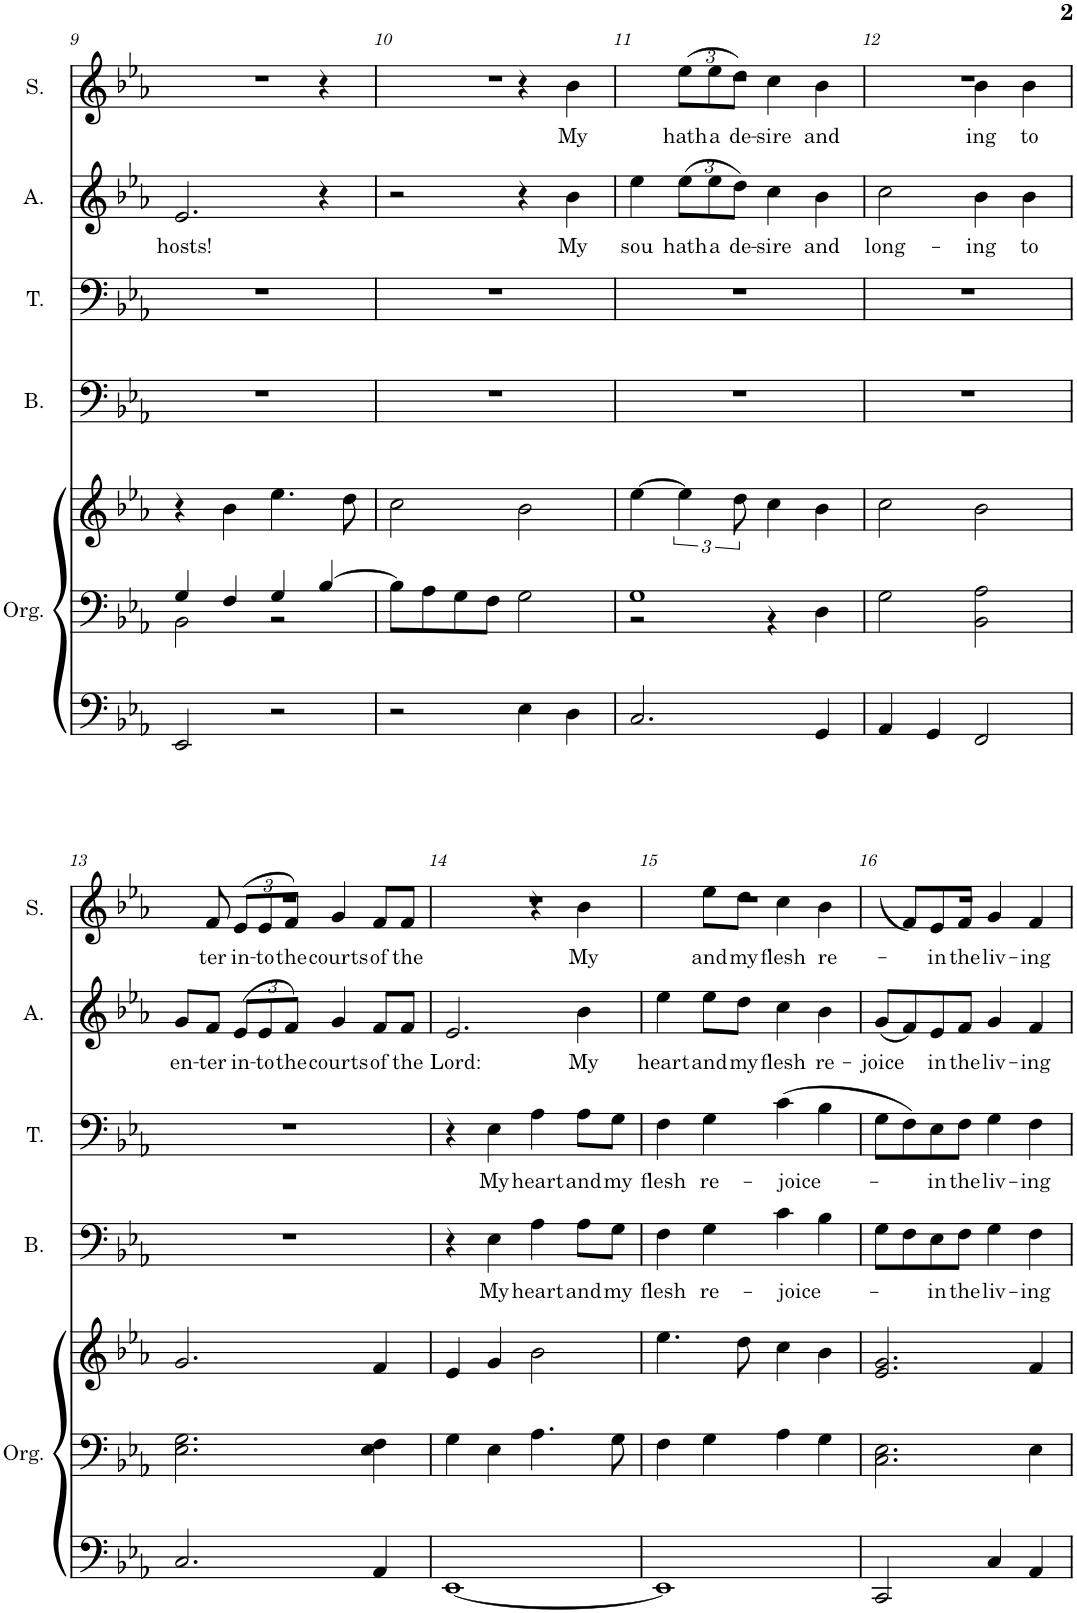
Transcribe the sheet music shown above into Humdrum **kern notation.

**kern	**kern	**kern	**kern	**text	**kern	**text	**kern	**text	**kern	**text
*part7	*part6	*part5	*part4	*part4	*part3	*part3	*part2	*part2	*part1	*part1
*staff7	*staff6	*staff5	*staff4	*staff4	*staff3	*staff3	*staff2	*staff2	*staff1	*staff1
*I"Pipe Organ	*I"Org.	*I"Pipe Organ	*I"B.	*	*I"T.	*	*I"A.	*	*I"S.	*
*I'P Org	*I'Org.	*I'P Org	*I'B.	*	*I'T.	*	*I'A.	*	*I'S.	*
!!LO:PB:g=z
*clefF4	*clefF4	*clefG2	*clefF4	*	*clefF4	*	*clefG2	*	*clefG2	*
*k[b-e-a-]	*k[b-e-a-]	*k[b-e-a-]	*k[b-e-a-]	*	*k[b-e-a-]	*	*k[b-e-a-]	*	*k[b-e-a-]	*
*M4/4	*M4/4	*M4/4	*M4/4	*	*M4/4	*	*M4/4	*	*M4/4	*
=9	=9	=9	=9	=9	=9	=9	=9	=9	=9	=9
*	*^	*	*	*	*	*	*	*	*	*
!	!	!	!	!	!	!	!	!	!LO:LY:b	!	!
2EE-/	4G/	2BB-\	4r	1r	.	1r	.	2.e-/	hosts!	1r	.
.	4F/	.	4b-\	.	.	.	.	.	.	.	.
2r	4G/	2r	4.ee-\	.	.	.	.	.	.	.	.
.	[4B-/	.	.	.	.	.	.	4r	.	.	.
.	.	.	8dd\	.	.	.	.	.	.	.	.
4ryy	4ryy	4ryy	4ryy	4ryy	.	4ryy	.	4ryy	.	4r	.
*	*v	*v	*	*	*	*	*	*	*	*	*
=10	=10	=10	=10	=10	=10	=10	=10	=10	=10	=10
2r	8B-\L]	2cc\	1r	.	1r	.	2r	.	1r	.
.	8A-\	.	.	.	.	.	.	.	.	.
.	8G\	.	.	.	.	.	.	.	.	.
.	8F\J	.	.	.	.	.	.	.	.	.
4E-\	2G\	2b-\	.	.	.	.	4r	.	.	.
!	!	!	!	!	!	!	!	!LO:LY:b	!	!
4D\	.	.	.	.	.	.	4b-\	My	.	.
2ryy	2ryy	2ryy	2ryy	.	2ryy	.	2ryy	.	4r	.
!	!	!	!	!	!	!	!	!	!	!LO:LY:b
.	.	.	.	.	.	.	.	.	4b-\	My
=11	=11	=11	=11	=11	=11	=11	=11	=11	=11	=11
*	*^	*	*	*	*	*	*	*	*	*
!	!	!	!	!	!	!	!	!	!LO:LY:b	!	!
2.C/	1G	2r	[4ee-\	1r	.	1r	.	4ee-\	sou	1r	.
*	*	*	*	*	*	*	*	*Xbrackettup	*	*	*
!	!	!	!	!	!	!	!	!	!LO:LY:b	!	!
.	.	.	6ee-\]	.	.	.	.	(12ee-\L	hath	.	.
!	!	!	!	!	!	!	!	!	!LO:LY:b	!	!
.	.	.	.	.	.	.	.	12ee-\	a	.	.
!	!	!	!	!	!	!	!	!	!LO:LY:b	!	!
.	.	.	12dd\	.	.	.	.	12dd\J)	de-	.	.
!	!	!	!	!	!	!	!	!	!LO:LY:b	!	!
.	.	4r	4cc\	.	.	.	.	4cc\	-sire	.	.
!	!	!	!	!	!	!	!	!	!LO:LY:b	!	!
4GG/	.	4D\	4b-\	.	.	.	.	4b-\	and	.	.
*	*	*	*	*	*	*	*	*	*	*Xbrackettup	*
!	!	!	!	!	!	!	!	!	!	!	!LO:LY:b
2.ryy	2.ryy	2.ryy	2.ryy	2.ryy	.	2.ryy	.	2.ryy	.	(12ee-\L	hath
!	!	!	!	!	!	!	!	!	!	!	!LO:LY:b
.	.	.	.	.	.	.	.	.	.	12ee-\	a
!	!	!	!	!	!	!	!	!	!	!	!LO:LY:b
.	.	.	.	.	.	.	.	.	.	12dd\J)	de-
!	!	!	!	!	!	!	!	!	!	!	!LO:LY:b
.	.	.	.	.	.	.	.	.	.	4cc\	-sire
!	!	!	!	!	!	!	!	!	!	!	!LO:LY:b
.	.	.	.	.	.	.	.	.	.	4b-\	and
*	*v	*v	*	*	*	*	*	*	*	*	*
=12	=12	=12	=12	=12	=12	=12	=12	=12	=12	=12
!	!	!	!	!	!	!	!	!LO:LY:b	!	!
4AA-/	2G\	2cc\	1r	.	1r	.	2cc\	long-	1r	.
4GG/	.	.	.	.	.	.	.	.	.	.
!	!	!	!	!	!	!	!	!LO:LY:b	!	!
2FF/	2BB-\ 2A-\	2b-\	.	.	.	.	4b-\	-ing	.	.
!	!	!	!	!	!	!	!	!LO:LY:b	!	!
.	.	.	.	.	.	.	4b-\	to	.	.
!	!	!	!	!	!	!	!	!	!	!LO:LY:b
2ryy	2ryy	2ryy	2ryy	.	2ryy	.	2ryy	.	4b-\	-ing
!	!	!	!	!	!	!	!	!	!	!LO:LY:b
.	.	.	.	.	.	.	.	.	4b-\	to
!!LO:LB:g=z
=13	=13	=13	=13	=13	=13	=13	=13	=13	=13	=13
!	!	!	!	!	!	!	!	!LO:LY:b	!	!
2.C/	2.E-\ 2.G\	2.g/	1r	.	1r	.	8g/L	en-	1r	.
!	!	!	!	!	!	!	!	!LO:LY:b	!	!
.	.	.	.	.	.	.	8f/J	-ter	.	.
!	!	!	!	!	!	!	!	!LO:LY:b	!	!
.	.	.	.	.	.	.	(12e-/L	in-	.	.
!	!	!	!	!	!	!	!	!LO:LY:b	!	!
.	.	.	.	.	.	.	12e-/	-to	.	.
!	!	!	!	!	!	!	!	!LO:LY:b	!	!
.	.	.	.	.	.	.	12f/J)	the	.	.
!	!	!	!	!	!	!	!	!LO:LY:b	!	!
.	.	.	.	.	.	.	4g/	courts	.	.
!	!	!	!	!	!	!	!	!LO:LY:b	!	!
4AA-/	4E-\ 4F\	4f/	.	.	.	.	8f/L	of	.	.
!	!	!	!	!	!	!	!	!LO:LY:b	!	!
.	.	.	.	.	.	.	8f/J	the	.	.
!	!	!	!	!	!	!	!	!	!	!LO:LY:b
2..ryy	2..ryy	2..ryy	2..ryy	.	2..ryy	.	2..ryy	.	8f/	-ter
!	!	!	!	!	!	!	!	!	!	!LO:LY:b
.	.	.	.	.	.	.	.	.	(12e-/L	in-
!	!	!	!	!	!	!	!	!	!	!LO:LY:b
.	.	.	.	.	.	.	.	.	12e-/	-to
!	!	!	!	!	!	!	!	!	!	!LO:LY:b
.	.	.	.	.	.	.	.	.	12f/J)	the
!	!	!	!	!	!	!	!	!	!	!LO:LY:b
.	.	.	.	.	.	.	.	.	4g/	courts
!	!	!	!	!	!	!	!	!	!	!LO:LY:b
.	.	.	.	.	.	.	.	.	8f/L	of
!	!	!	!	!	!	!	!	!	!	!LO:LY:b
.	.	.	.	.	.	.	.	.	8f/J	the
=14	=14	=14	=14	=14	=14	=14	=14	=14	=14	=14
!	!	!	!	!	!	!	!	!LO:LY:b	!	!
[1EE-	4G\	4e-/	4r	.	4r	.	2.e-/	Lord:	1r	.
!	!	!	!	!LO:LY:b	!	!LO:LY:b	!	!	!	!
.	4E-\	4g/	4E-\	My	4E-\	My	.	.	.	.
!	!	!	!	!LO:LY:b	!	!LO:LY:b	!	!	!	!
.	4.A-\	2b-\	4A-\	heart	4A-\	heart	.	.	.	.
!	!	!	!	!LO:LY:b	!	!LO:LY:b	!	!LO:LY:b	!	!
.	.	.	8A-\L	and	8A-\L	and	4b-\	My	.	.
!	!	!	!	!LO:LY:b	!	!LO:LY:b	!	!	!	!
.	8G\	.	8G\J	my	8G\J	my	.	.	.	.
2ryy	2ryy	2ryy	2ryy	.	2ryy	.	2ryy	.	4r	.
!	!	!	!	!	!	!	!	!	!	!LO:LY:b
.	.	.	.	.	.	.	.	.	4b-\	My
=15	=15	=15	=15	=15	=15	=15	=15	=15	=15	=15
!	!	!	!	!LO:LY:b	!	!LO:LY:b	!	!LO:LY:b	!	!
1EE-]	4F\	4.ee-\	4F\	flesh	4F\	flesh	4ee-\	heart	1r	.
!	!	!	!	!LO:LY:b	!	!LO:LY:b	!	!LO:LY:b	!	!
.	4G\	.	4G\	re-	4G\	re-	8ee-\L	and	.	.
!	!	!	!	!	!	!	!	!LO:LY:b	!	!
.	.	8dd\	.	.	.	.	8dd\J	my	.	.
!	!	!	!	!LO:LY:b	!	!LO:LY:b	!	!LO:LY:b	!	!
.	4A-\	4cc\	4c\	-joice-	(4c\	-joice-	4cc\	flesh	.	.
!	!	!	!	!	!	!	!	!LO:LY:b	!	!
.	4G\	4b-\	4B-\	.	4B-\)	.	4b-\	re-	.	.
!	!	!	!	!	!	!	!	!	!	!LO:LY:b
2.ryy	2.ryy	2.ryy	2.ryy	.	2.ryy	.	2.ryy	.	8ee-\L	and
!	!	!	!	!	!	!	!	!	!	!LO:LY:b
.	.	.	.	.	.	.	.	.	8dd\J	my
!	!	!	!	!	!	!	!	!	!	!LO:LY:b
.	.	.	.	.	.	.	.	.	4cc\	flesh
!	!	!	!	!	!	!	!	!	!	!LO:LY:b
.	.	.	.	.	.	.	.	.	4b-\	re-
=16	=16	=16	=16	=16	=16	=16	=16	=16	=16	=16
!	!	!	!	!	!	!	!	!LO:LY:b	!	!
2CC/	2.C\ 2.E-\	2.e-/ 2.g/	8G\L	.	8G\L	.	(8g/L	-joice	1r	.
.	.	.	8F\	.	8F\	.	8f/)	.	.	.
!	!	!	!	!LO:LY:b	!	!LO:LY:b	!	!LO:LY:b	!	!
.	.	.	8E-\	-in	8E-\	-in	8e-/	in	.	.
!	!	!	!	!LO:LY:b	!	!LO:LY:b	!	!LO:LY:b	!	!
.	.	.	8F\J	the	8F\J	the	8f/J	the	.	.
!	!	!	!	!LO:LY:b	!	!LO:LY:b	!	!LO:LY:b	!	!
4C/	.	.	4G\	liv-	4G\	liv-	4g/	liv-	.	.
!	!	!	!	!LO:LY:b	!	!LO:LY:b	!	!LO:LY:b	!	!
4AA-/	4E-\	4f/	4F\	-ing	4F\	-ing	4f/	-ing	.	.
2..ryy	2..ryy	2..ryy	2..ryy	.	2..ryy	.	2..ryy	.	(8f/L	.
!	!	!	!	!	!	!	!	!	!	!LO:LY:b
.	.	.	.	.	.	.	.	.	8e-/	-in
!	!	!	!	!	!	!	!	!	!	!LO:LY:b
.	.	.	.	.	.	.	.	.	8f/J	the
!	!	!	!	!	!	!	!	!	!	!LO:LY:b
.	.	.	.	.	.	.	.	.	4g/	liv-
!	!	!	!	!	!	!	!	!	!	!LO:LY:b
.	.	.	.	.	.	.	.	.	4f/	-ing
=	=	=	=	=	=	=	=	=	=	=
*-	*-	*-	*-	*-	*-	*-	*-	*-	*-	*-
